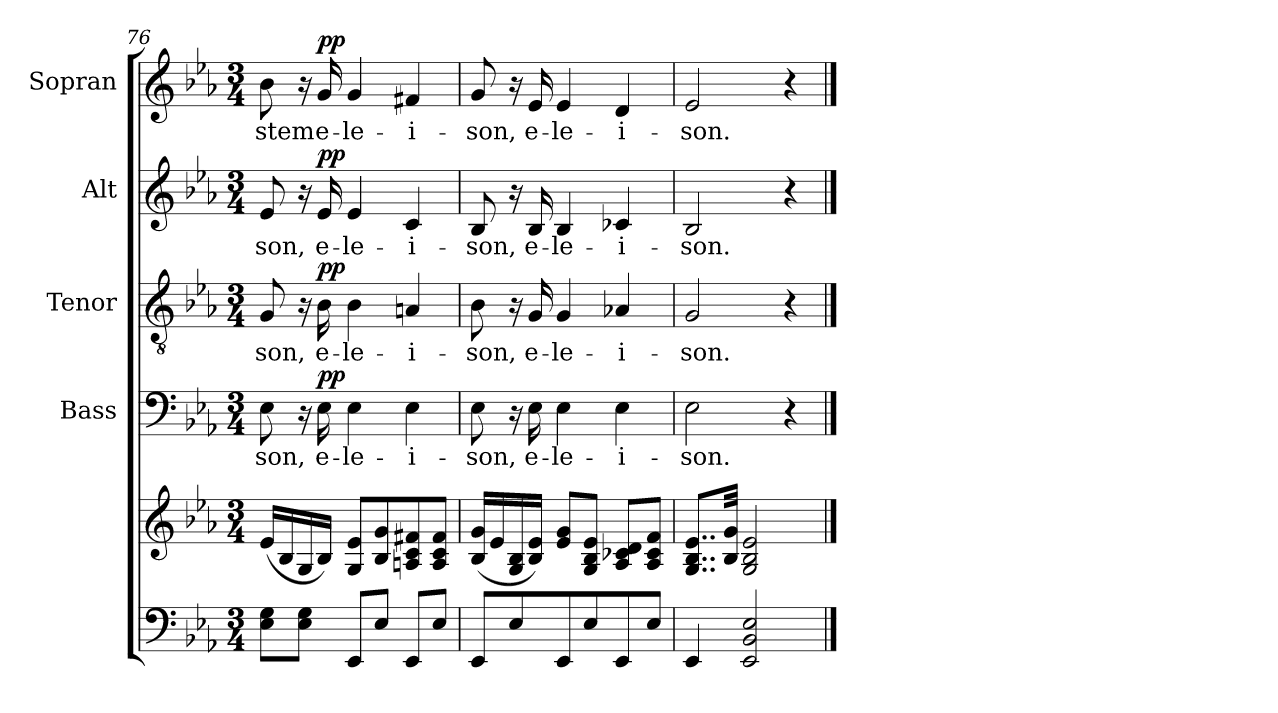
**kern	**kern	**kern	**text	**dynam	**kern	**text	**dynam	**kern	**text	**dynam	**kern	**text	**dynam
*part5	*part5	*part4	*part4	*part4	*part3	*part3	*part3	*part2	*part2	*part2	*part1	*part1	*part1
*staff6	*staff5	*staff4	*staff4	*staff4	*staff3	*staff3	*staff3	*staff2	*staff2	*staff2	*staff1	*staff1	*staff1
*	*	*I"Bass	*	*	*I"Tenor	*	*	*I"Alt	*	*	*I"Sopran	*	*
*	*	*I'B.	*	*	*I'T.	*	*	*I'A.	*	*	*I'S.	*	*
*clefF4	*clefG2	*clefF4	*	*	*clefGv2	*	*	*clefG2	*	*	*clefG2	*	*
*k[b-e-a-]	*k[b-e-a-]	*k[b-e-a-]	*	*	*k[b-e-a-]	*	*	*k[b-e-a-]	*	*	*k[b-e-a-]	*	*
*E-:	*E-:	*E-:	*	*	*E-:	*	*	*E-:	*	*	*E-:	*	*
*M3/4	*M3/4	*M3/4	*	*	*M3/4	*	*	*M3/4	*	*	*M3/4	*	*
=76	=76	=76	=76	=76	=76	=76	=76	=76	=76	=76	=76	=76	=76
!	!	!	!LO:LY:b	!	!	!LO:LY:b	!	!	!LO:LY:b	!	!	!LO:LY:b	!
8E-\ 8G\L	(<16e-/LL	8E-\	-son,	.	8G/	-son,	.	8e-/	-son,	.	8b-\	-stem	.
.	16B-/	.	.	.	.	.	.	.	.	.	.	.	.
8E-\ 8G\J	16G/	16r	.	.	16r	.	.	16r	.	.	16r	.	.
!	!	!	!LO:LY:b	!LO:DY:a	!	!LO:LY:b	!LO:DY:a	!	!LO:LY:b	!LO:DY:a	!	!LO:LY:b	!LO:DY:a
.	16B-/JJ)	16E-\	e-	pp	16B-\	e-	pp	16e-/	e-	pp	16g/	e-	pp
!	!	!	!LO:LY:b	!	!	!LO:LY:b	!	!	!LO:LY:b	!	!	!LO:LY:b	!
8EE-/L	8G/ 8e-/L	4E-\	-le-	.	4B-\	-le-	.	4e-/	-le-	.	4g/	-le-	.
8E-/J	8B-/ 8g/	.	.	.	.	.	.	.	.	.	.	.	.
!	!	!	!LO:LY:b	!	!	!LO:LY:b	!	!	!LO:LY:b	!	!	!LO:LY:b	!
8EE-/L	8An/ 8c/ 8f#X/	4E-\	-i-	.	4An/	-i-	.	4c/	-i-	.	4f#X/	-i-	.
8E-/J	8A/ 8c/ 8f#/J	.	.	.	.	.	.	.	.	.	.	.	.
=77	=77	=77	=77	=77	=77	=77	=77	=77	=77	=77	=77	=77	=77
!	!	!	!LO:LY:b	!	!	!LO:LY:b	!	!	!LO:LY:b	!	!	!LO:LY:b	!
8EE-/L	(<16B-/ 16g/LL	8E-\	-son,	.	8B-\	-son,	.	8B-/	-son,	.	8g/	-son,	.
.	16e-/	.	.	.	.	.	.	.	.	.	.	.	.
8E-/	16G/ 16B-/	16r	.	.	16r	.	.	16r	.	.	16r	.	.
!	!	!	!LO:LY:b	!	!	!LO:LY:b	!	!	!LO:LY:b	!	!	!LO:LY:b	!
.	16B-/ 16e-/JJ)	16E-\	e-	.	16G/	e-	.	16B-/	e-	.	16e-/	e-	.
!	!	!	!LO:LY:b	!	!	!LO:LY:b	!	!	!LO:LY:b	!	!	!LO:LY:b	!
8EE-/	8e-/ 8g/L	4E-\	-le-	.	4G/	-le-	.	4B-/	-le-	.	4e-/	-le-	.
8E-/	8G/ 8B-/ 8e-/J	.	.	.	.	.	.	.	.	.	.	.	.
!	!	!	!LO:LY:b	!	!	!LO:LY:b	!	!	!LO:LY:b	!	!	!LO:LY:b	!
8EE-/	8A-/ 8c-X/ 8d/L	4E-\	-i-	.	4A-X/	-i-	.	4c-X/	-i-	.	4d/	-i-	.
8E-/J	8A-/ 8c-/ 8f/J	.	.	.	.	.	.	.	.	.	.	.	.
=78	=78	=78	=78	=78	=78	=78	=78	=78	=78	=78	=78	=78	=78
!	!	!	!LO:LY:b	!	!	!LO:LY:b	!	!	!LO:LY:b	!	!	!LO:LY:b	!
4EE-/	8..G/ 8..B-/ 8..e-/L	2E-\	-son.	.	2G/	-son.	.	2B-/	-son.	.	2e-/	-son.	.
.	32B-/ 32g/Jkk	.	.	.	.	.	.	.	.	.	.	.	.
2EE-/ 2BB-/ 2E-/	2G/ 2B-/ 2e-/	.	.	.	.	.	.	.	.	.	.	.	.
.	.	4r	.	.	4r	.	.	4r	.	.	4r	.	.
==	==	==	==	==	==	==	==	==	==	==	==	==	==
*-	*-	*-	*-	*-	*-	*-	*-	*-	*-	*-	*-	*-	*-
